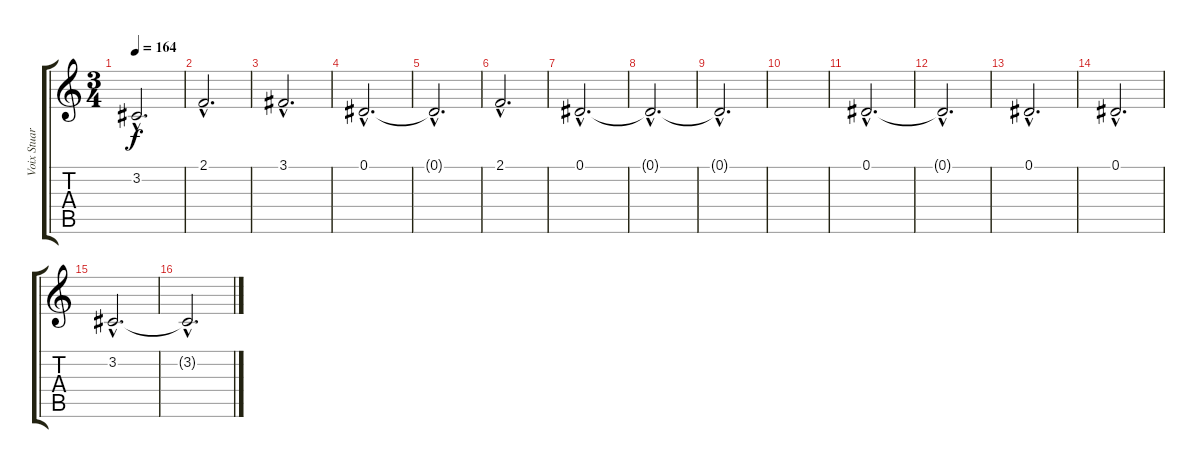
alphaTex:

\track ("Voix Stuart" "Voix Stuar") {instrument lead8bassandlead}
\staff {score tabs}
\tuning (Eb4 Bb3 Gb3 Db3 Ab2 Eb2) {hide}
\ts (3 4)
\tempo 164
\clef g2
\ks c
3.2{hac t}.2{d dy f} |
2.1{hac}.2{d} |
3.1{hac}.2{d} |
0.1{hac}.2{d} |
0.1{hac t}.2{d} |
2.1{hac}.2{d} |
0.1{hac}.2{d} |
0.1{hac t}.2{d} |
0.1{hac t}.2{d} |
|
0.1{hac}.2{d} |
0.1{hac t}.2{d} |
0.1{hac}.2{d} |
0.1{hac}.2{d} |
3.2{hac}.2{d} |
3.2{hac t}.2{d}
